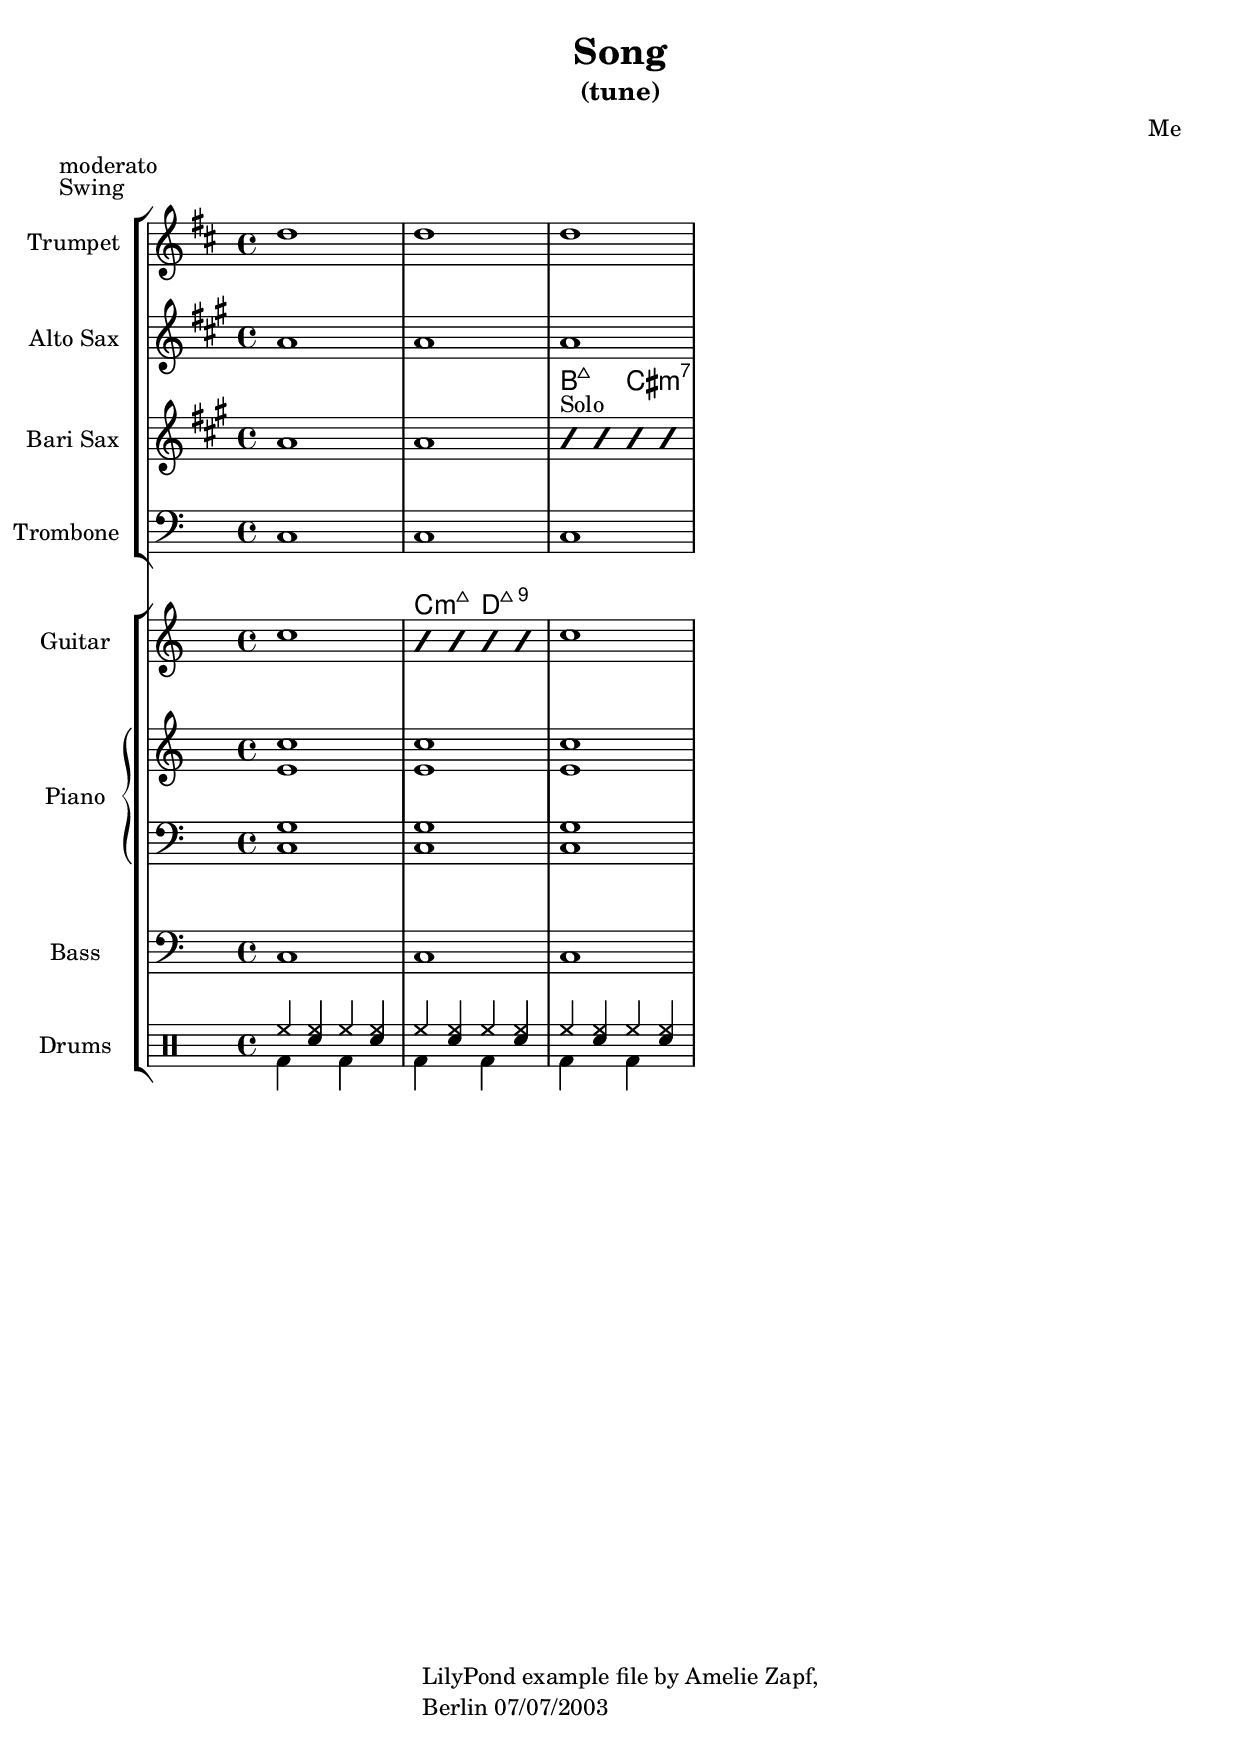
\version "2.17.30"

\header {
  lsrtags = "keyboards, percussion, fretted-strings, template, real-music"

  texidoc = "
This is quite an advanced template, for a jazz ensemble. Note that all
instruments are notated in @code{\\key c \\major}. This refers to the
key in concert pitch; the key will be automatically transposed if the
music is within a @code{\\transpose} section.

"
  doctitle = "Jazz combo template"
}

\header {
  title = "Song"
  subtitle = "(tune)"
  composer = "Me"
  meter = "moderato"
  piece = "Swing"
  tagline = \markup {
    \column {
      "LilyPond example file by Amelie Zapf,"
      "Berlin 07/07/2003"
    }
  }
}

%#(set-global-staff-size 16)
\include "english.ly"

%%%%%%%%%%%% Some macros %%%%%%%%%%%%%%%%%%%

sl = {
  \override NoteHead.style = #'slash
  \hide Stem
}
nsl = {
  \revert NoteHead.style
  \undo \hide Stem
}
crOn = \override NoteHead.style = #'cross
crOff = \revert NoteHead.style

%% insert chord name style stuff here.

jazzChords = { }

%%%%%%%%%%%% Keys'n'thangs %%%%%%%%%%%%%%%%%

global = { \time 4/4 }

Key = { \key c \major }

% ############ Horns ############

% ------ Trumpet ------
trpt = \transpose c d \relative c'' {
  \Key
  c1 | c | c |
}
trpHarmony = \transpose c' d {
  \jazzChords
}
trumpet = {
  \global
  \set Staff.instrumentName = #"Trumpet"
  \clef treble
  <<
    \trpt
  >>
}

% ------ Alto Saxophone ------
alto = \transpose c a \relative c' {
  \Key
  c1 | c | c |
}
altoHarmony = \transpose c' a {
  \jazzChords
}
altoSax = {
  \global
  \set Staff.instrumentName = #"Alto Sax"
  \clef treble
  <<
    \alto
  >>
}

% ------ Baritone Saxophone ------
bari = \transpose c a' \relative c {
  \Key
  c1
  c1
  \sl
  d4^"Solo" d d d
  \nsl
}
bariHarmony = \transpose c' a \chordmode {
  \jazzChords s1 s d2:maj e:m7
}
bariSax = {
  \global
  \set Staff.instrumentName = #"Bari Sax"
  \clef treble
  <<
    \bari
  >>
}

% ------ Trombone ------
tbone = \relative c {
  \Key
  c1 | c | c
}
tboneHarmony = \chordmode {
  \jazzChords
}
trombone = {
  \global
  \set Staff.instrumentName = #"Trombone"
  \clef bass
  <<
    \tbone
  >>
}

% ############ Rhythm Section #############

% ------ Guitar ------
gtr = \relative c'' {
  \Key
  c1
  \sl
  b4 b b b
  \nsl
  c1
}
gtrHarmony = \chordmode {
  \jazzChords
  s1 c2:min7+ d2:maj9
}
guitar = {
  \global
  \set Staff.instrumentName = #"Guitar"
  \clef treble
  <<
    \gtr
  >>
}

%% ------ Piano ------
rhUpper = \relative c'' {
  \voiceOne
  \Key
  c1 | c | c
}
rhLower = \relative c' {
  \voiceTwo
  \Key
  e1 | e | e
}

lhUpper = \relative c' {
  \voiceOne
  \Key
  g1 | g | g
}
lhLower = \relative c {
  \voiceTwo
  \Key
  c1 | c | c
}

PianoRH = {
  \clef treble
  \global
  \set Staff.midiInstrument = #"acoustic grand"
  <<
    \new Voice = "one" \rhUpper
    \new Voice = "two" \rhLower
  >>
}
PianoLH = {
  \clef bass
  \global
  \set Staff.midiInstrument = #"acoustic grand"
  <<
    \new Voice = "one" \lhUpper
    \new Voice = "two" \lhLower
  >>
}

piano = {
  <<
    \set PianoStaff.instrumentName = #"Piano"
    \new Staff = "upper" \PianoRH
    \new Staff = "lower" \PianoLH
  >>
}

% ------ Bass Guitar ------
Bass = \relative c {
  \Key
  c1 | c | c
}
bass = {
  \global
  \set Staff.instrumentName = #"Bass"
  \clef bass
  <<
    \Bass
  >>
}

% ------ Drums ------
up = \drummode {
  \voiceOne
  hh4 <hh sn> hh <hh sn>
  hh4 <hh sn> hh <hh sn>
  hh4 <hh sn> hh <hh sn>
}
down = \drummode {
  \voiceTwo
  bd4 s bd s
  bd4 s bd s
  bd4 s bd s
}

drumContents = {
  \global
  <<
    \set DrumStaff.instrumentName = #"Drums"
    \new DrumVoice \up
    \new DrumVoice \down
  >>
}

%%%%%%%%% It All Goes Together Here %%%%%%%%%%%%%%%%%%%%%%

\score {
  <<
    \new StaffGroup = "horns" <<
      \new Staff = "trumpet" \trumpet
      \new Staff = "altosax" \altoSax
      \new ChordNames = "barichords" \bariHarmony
      \new Staff = "barisax" \bariSax
      \new Staff = "trombone" \trombone
    >>

    \new StaffGroup = "rhythm" <<
      \new ChordNames = "chords" \gtrHarmony
      \new Staff = "guitar" \guitar
      \new PianoStaff = "piano" \piano
      \new Staff = "bass" \bass
      \new DrumStaff \drumContents
    >>
  >>
  \layout {
    \context { \Staff \RemoveEmptyStaves }
    \context {
      \Score
      \override BarNumber.padding = #3
      \override RehearsalMark.padding = #2
      skipBars = ##t
    }
  }
  \midi { }
}

